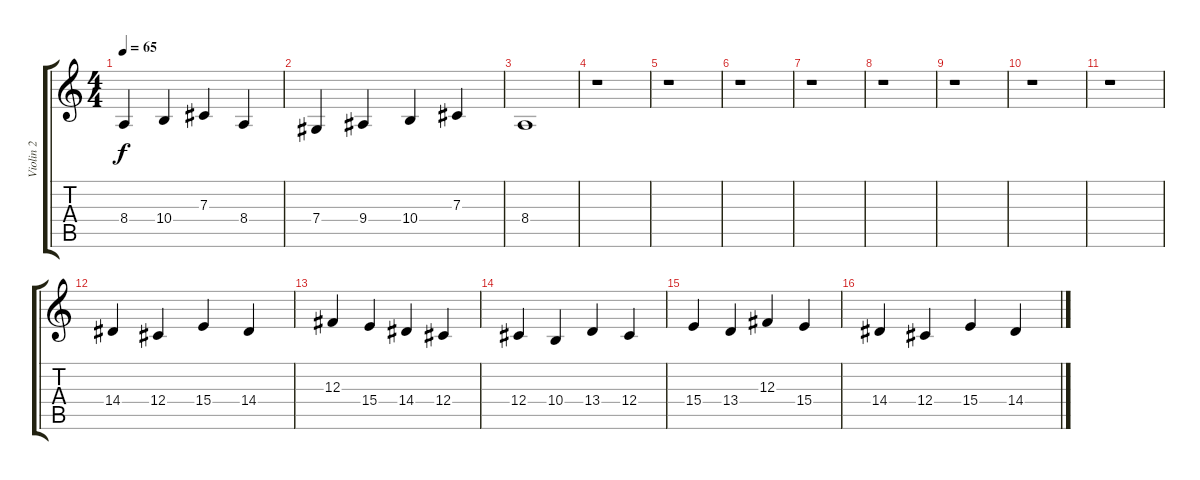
\track ("Violin 2" "Violin 2") {instrument violin}
\staff {score tabs}
\tuning (Eb4 Bb3 Gb3 Db3 Ab2 Eb2) {hide}
\ts (4 4)
\tempo 65
\clef g2
\ks c
8.4.4{dy f} 10.4.4 7.3.4 8.4.4 |
7.4.4 9.4.4 10.4.4 7.3.4 |
8.4.1 |
r.1 |
r.1 |
r.1 |
r.1 |
r.1 |
r.1 |
r.1 |
r.1 |
14.4.4 12.4.4 15.4.4 14.4.4 |
12.3.4 15.4.4 14.4.4 12.4.4 |
12.4.4 10.4.4 13.4.4 12.4.4 |
15.4.4 13.4.4 12.3.4 15.4.4 |
14.4.4 12.4.4 15.4.4 14.4.4
